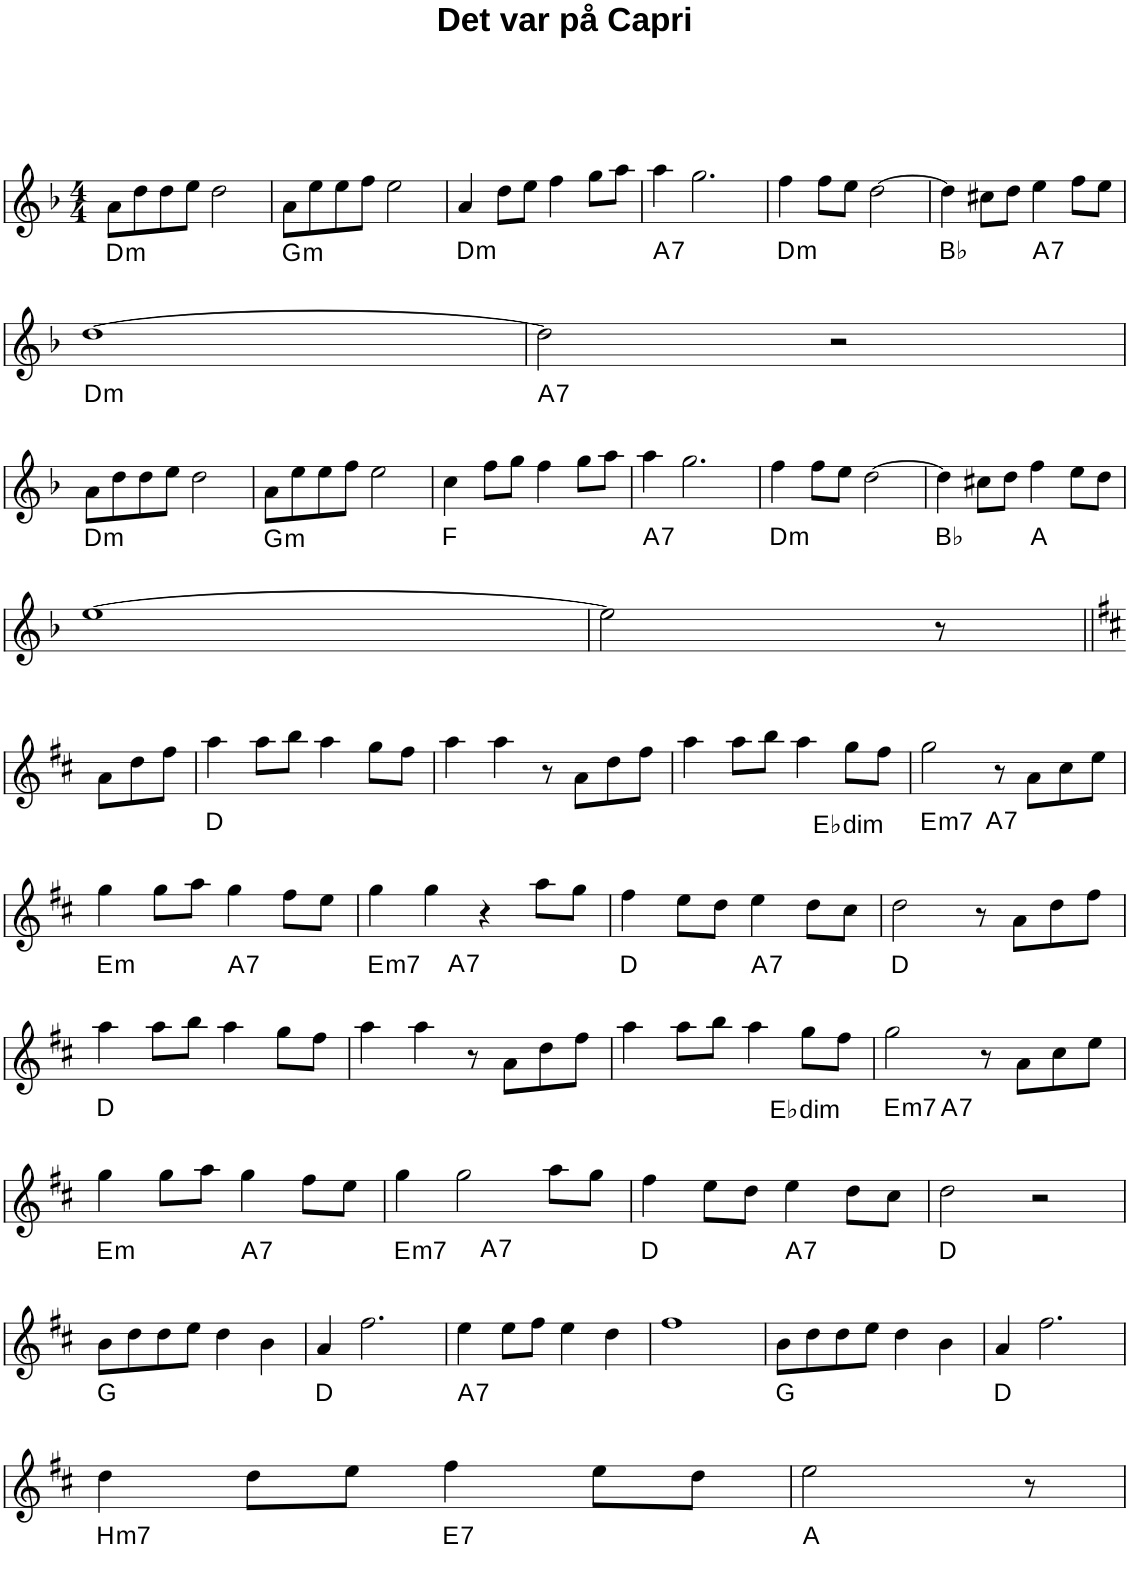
**kern	**harte
*part1	*part1
*staff1	*
*I"Violin	*
*I'Vln.	*
*clefG2	*
*k[b-]	*
*M4/4	*
=1	=1
!	!LO:H:kt=m
8a\L	D:min
8dd\	.
8dd\	.
8ee\J	.
2dd\	.
=2	=2
!	!LO:H:kt=m
8a\L	G:min
8ee\	.
8ee\	.
8ff\J	.
2ee\	.
=3	=3
!	!LO:H:kt=m
4a/	D:min
8dd\L	.
8ee\J	.
4ff\	.
8gg\L	.
8aa\J	.
=4	=4
!	!LO:H:kt=7
4aa\	A:7
2.gg\	.
=5	=5
!	!LO:H:kt=m
4ff\	D:min
8ff\L	.
8ee\J	.
[2dd\	.
=6	=6
4dd\]	Bb:maj
8cc#X\L	.
8dd\J	.
!	!LO:H:kt=7
4ee\	A:7
8ff\L	.
8ee\J	.
!!LO:LB:g=z
=7	=7
!	!LO:H:kt=m
[1dd	D:min
=8	=8
!	!LO:H:kt=7
2dd\]	A:7
2r	.
!!LO:LB:g=z
=9	=9
!	!LO:H:kt=m
8a\L	D:min
8dd\	.
8dd\	.
8ee\J	.
2dd\	.
=10	=10
!	!LO:H:kt=m
8a\L	G:min
8ee\	.
8ee\	.
8ff\J	.
2ee\	.
=11	=11
4cc\	F:maj
8ff\L	.
8gg\J	.
4ff\	.
8gg\L	.
8aa\J	.
=12	=12
!	!LO:H:kt=7
4aa\	A:7
2.gg\	.
=13	=13
!	!LO:H:kt=m
4ff\	D:min
8ff\L	.
8ee\J	.
[2dd\	.
=14	=14
4dd\]	Bb:maj
8cc#X\L	.
8dd\J	.
4ff\	A:maj
8ee\L	.
8dd\J	.
!!LO:LB:g=z
=15	=15
[1ee	.
=16	=16
2ee\]	.
8r	.
!!LO:LB:g=z
=17||	=17||
*k[f#c#]	*
8a\L	.
8dd\	.
8ff#\J	.
=18	=18
4aa\	D:maj
8aa\L	.
8bb\J	.
4aa\	.
8gg\L	.
8ff#\J	.
=19	=19
4aa\	.
4aa\	.
8r	.
8a\L	.
8dd\	.
8ff#\J	.
=20	=20
4aa\	.
8aa\L	.
8bb\J	.
4aa\	.
!	!LO:H:kt=dim
8gg\L	Eb:dim
8ff#\J	.
=21	=21
!	!LO:H:kt=m7
*^	*
2gg\	4ryy	E:min7
!	!	!LO:H:kt=7
.	2.ryy	A:7
8r	.	.
8a\L	.	.
8cc#\	.	.
8ee\J	.	.
!!LO:LB:g=z	!!
=22	=22	=22
!	!	!LO:H:kt=m
*v	*v	*
4gg\	E:min
8gg\L	.
8aa\J	.
!	!LO:H:kt=7
4gg\	A:7
8ff#\L	.
8ee\J	.
=23	=23
!	!LO:H:kt=m7
4gg\	E:min7
!	!LO:H:kt=7
4gg\	A:7
4r	.
8aa\L	.
8gg\J	.
=24	=24
4ff#\	D:maj
8ee\L	.
8dd\J	.
!	!LO:H:kt=7
4ee\	A:7
8dd\L	.
8cc#\J	.
=25	=25
2dd\	D:maj
8r	.
8a\L	.
8dd\	.
8ff#\J	.
!!LO:LB:g=z
=26	=26
4aa\	D:maj
8aa\L	.
8bb\J	.
4aa\	.
8gg\L	.
8ff#\J	.
=27	=27
4aa\	.
4aa\	.
8r	.
8a\L	.
8dd\	.
8ff#\J	.
=28	=28
4aa\	.
8aa\L	.
8bb\J	.
4aa\	.
!	!LO:H:kt=dim
8gg\L	Eb:dim
8ff#\J	.
=29	=29
!	!LO:H:kt=m7
*^	*
2gg\	4ryy	E:min7
!	!	!LO:H:kt=7
.	2.ryy	A:7
8r	.	.
8a\L	.	.
8cc#\	.	.
8ee\J	.	.
!!LO:LB:g=z	!!
=30	=30	=30
!	!	!LO:H:kt=m
*v	*v	*
4gg\	E:min
8gg\L	.
8aa\J	.
!	!LO:H:kt=7
4gg\	A:7
8ff#\L	.
8ee\J	.
=31	=31
!	!LO:H:kt=m7
4gg\	E:min7
!	!LO:H:kt=7
2gg\	A:7
8aa\L	.
8gg\J	.
=32	=32
4ff#\	D:maj
8ee\L	.
8dd\J	.
!	!LO:H:kt=7
4ee\	A:7
8dd\L	.
8cc#\J	.
=33	=33
2dd\	D:maj
2r	.
!!LO:LB:g=z
=34	=34
8b\L	G:maj
8dd\	.
8dd\	.
8ee\J	.
4dd\	.
4b\	.
=35	=35
4a/	D:maj
2.ff#\	.
=36	=36
!	!LO:H:kt=7
4ee\	A:7
8ee\L	.
8ff#\J	.
4ee\	.
4dd\	.
=37	=37
1ff#	.
=38	=38
8b\L	G:maj
8dd\	.
8dd\	.
8ee\J	.
4dd\	.
4b\	.
=39	=39
4a/	D:maj
2.ff#\	.
!!LO:LB:g=z
=40	=40
!	!LO:H:kt=m7
4dd\	B:min7
8dd\L	.
8ee\J	.
!	!LO:H:kt=7
4ff#\	E:7
8ee\L	.
8dd\J	.
=41	=41
2ee\	A:maj
8r	.
=	=
*-	*-
